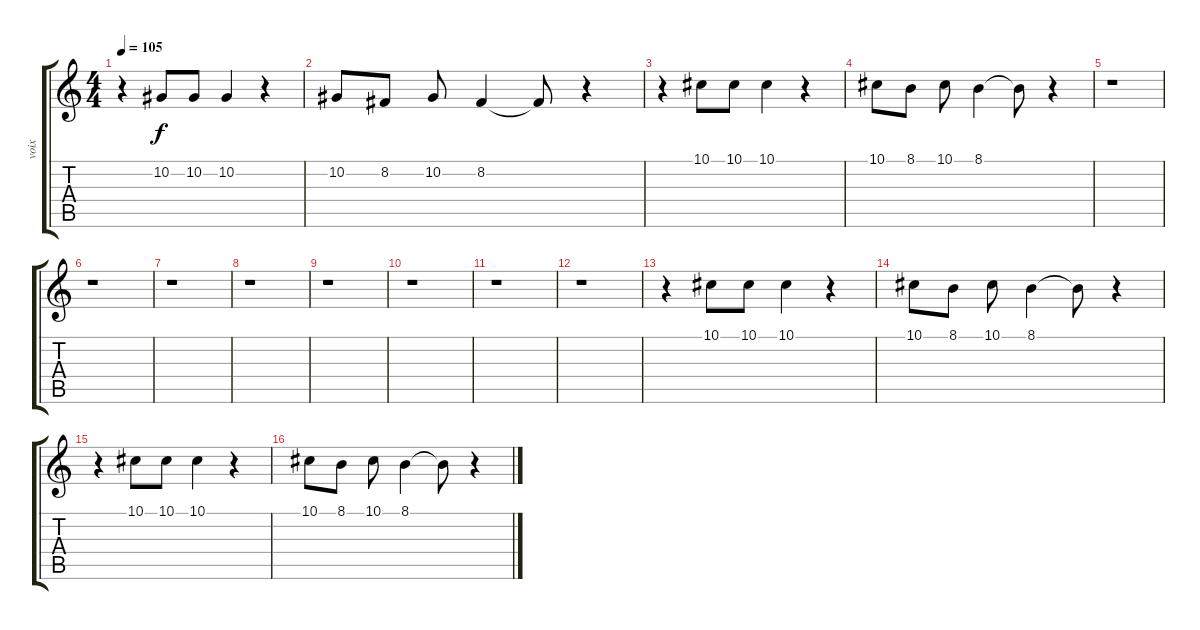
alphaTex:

\track ("voix" "voix") {instrument accordion}
\staff {score tabs}
\tuning (Eb4 Bb3 Gb3 Db3 Ab2 Eb2) {hide}
\ts (4 4)
\tempo 105
\clef g2
\ks c
r.4{dy f} 10.2.8 10.2.8 10.2.4 r.4 |
10.2.8 8.2.8 10.2.8 8.2.4 8.2{t}.8 r.4 |
r.4 10.1.8 10.1.8 10.1.4 r.4 |
10.1.8 8.1.8 10.1.8 8.1.4 8.1{t}.8 r.4 |
r.1 |
r.1 |
r.1 |
r.1 |
r.1 |
r.1 |
r.1 |
r.1 |
r.4 10.1.8 10.1.8 10.1.4 r.4 |
10.1.8 8.1.8 10.1.8 8.1.4 8.1{t}.8 r.4 |
r.4 10.1.8 10.1.8 10.1.4 r.4 |
10.1.8 8.1.8 10.1.8 8.1.4 8.1{t}.8 r.4
